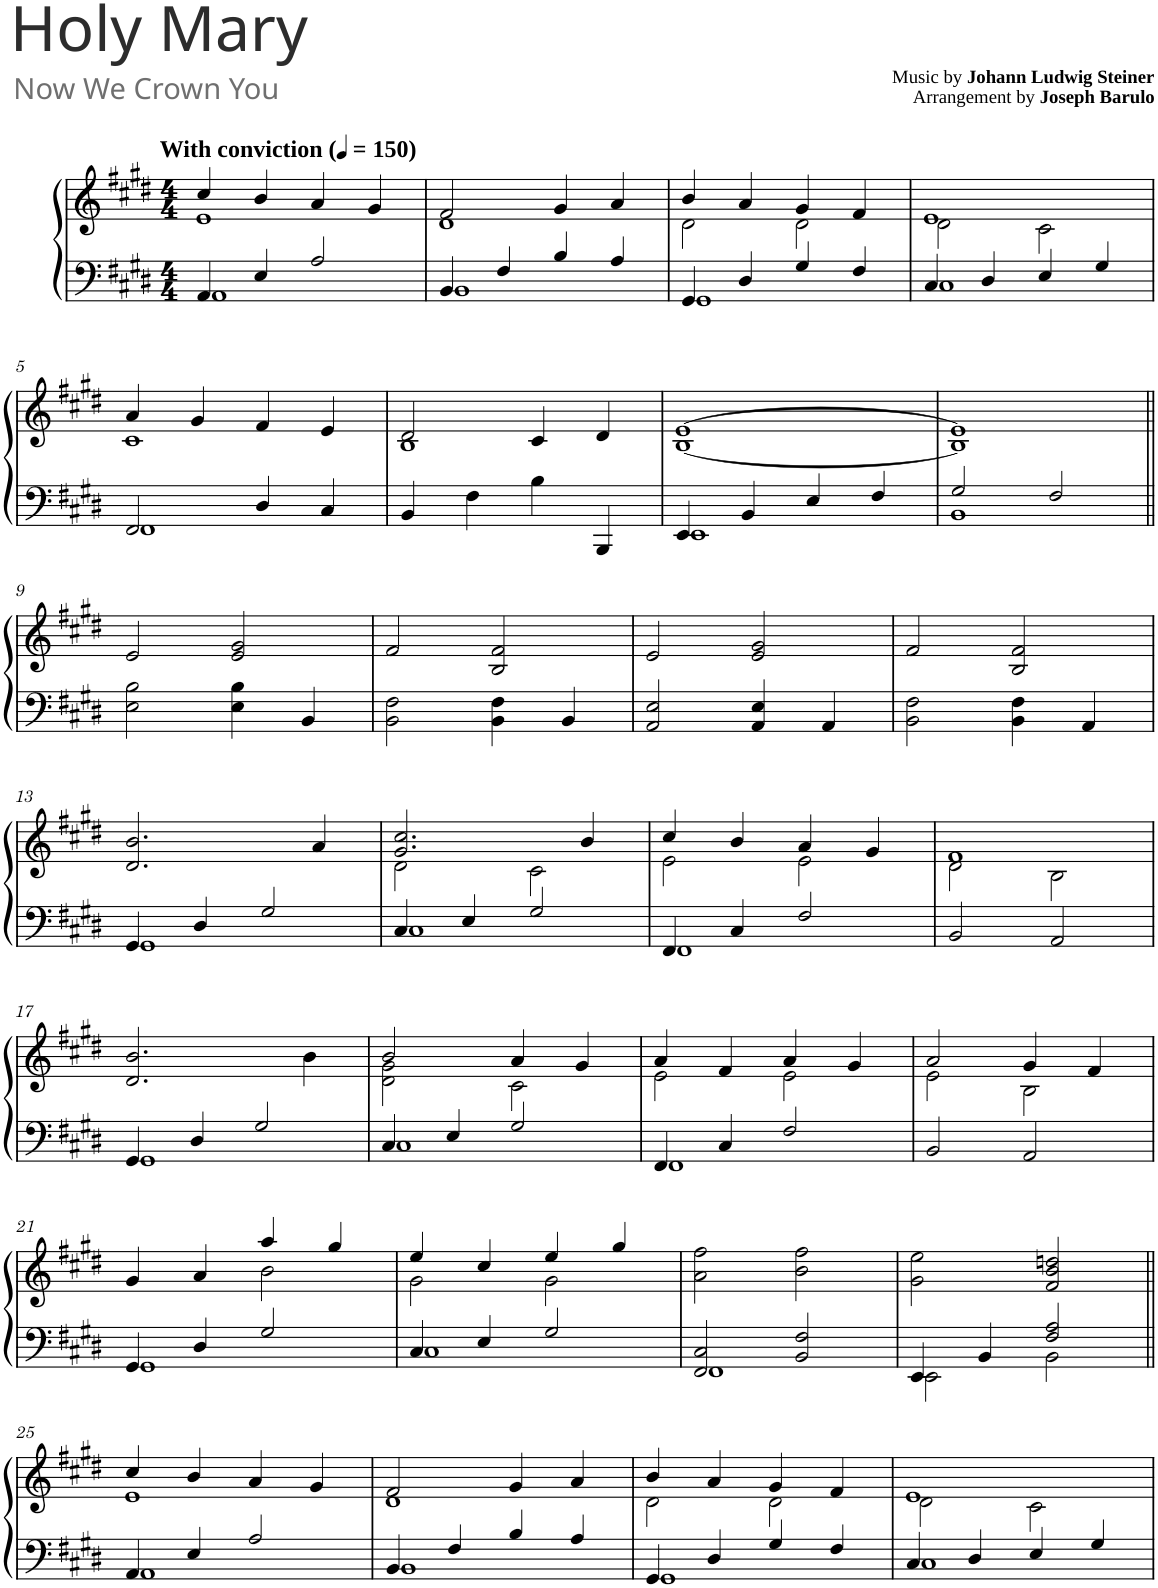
**kern	**kern
*part1	*part1
*staff2	*staff1
*I"Piano	*
*I'Pno.	*
*clefF4	*clefG2
*k[f#c#g#d#]	*k[f#c#g#d#]
*M4/4	*M4/4
*MM150	*MM150
=1	=1
*^	*^
!	!	!LO:TX:a:B:t=With conviction	!
4AA/	1AA	4cc#/	1e
4E/	.	4b/	.
2A/	.	4a/	.
.	.	4g#/	.
=2	=2	=2	=2
4BB/	1BB	2f#/	1d#
4F#/	.	.	.
4B/	.	4g#/	.
4A/	.	4a/	.
=3	=3	=3	=3
4GG#/	1GG#	4b/	2d#\
4D#/	.	4a/	.
4G#/	.	4g#/	2d#\
4F#/	.	4f#/	.
=4	=4	=4	=4
4C#/	1C#	1e	2d#\
4D#/	.	.	.
4E/	.	.	2c#\
4G#/	.	.	.
!!LO:LB:g=z	!!
=5	=5	=5	=5
2FF#/	1FF#	4a/	1c#
.	.	4g#/	.
4D#/	.	4f#/	.
4C#/	.	4e/	.
*v	*v	*	*
=6	=6	=6
4BB/	2d#/	1B
4F#\	.	.
4B\	4c#/	.
4BBB/	4d#/	.
=7	=7	=7
*^	*	*
4EE/	1EE	[1e	[1B
4BB/	.	.	.
4E/	.	.	.
4F#/	.	.	.
=8	=8	=8	=8
2G#/	1BB	1e]	1B]
2F#/	.	.	.
*v	*v	*	*
*	*v	*v
!!LO:LB:g=z
=9||	=9||
2E\ 2B\	2e/
4E\ 4B\	2e/ 2g#/
4BB/	.
=10	=10
2BB\ 2F#\	2f#/
4BB\ 4F#\	2B/ 2f#/
4BB/	.
=11	=11
2AA/ 2E/	2e/
4AA/ 4E/	2e/ 2g#/
4AA/	.
=12	=12
2BB\ 2F#\	2f#/
4BB\ 4F#\	2B/ 2f#/
4AA/	.
!!LO:LB:g=z
=13	=13
*^	*
4GG#/	1GG#	2.d#/ 2.b/
4D#/	.	.
2G#/	.	.
.	.	4a/
=14	=14	=14
*	*	*^
4C#/	1C#	2.g#/ 2.cc#/	2d#\
4E/	.	.	.
2G#/	.	.	2c#\
.	.	4b/	.
=15	=15	=15	=15
4FF#/	1FF#	4cc#/	2e\
4C#/	.	4b/	.
2F#/	.	4a/	2e\
.	.	4g#/	.
*v	*v	*	*
=16	=16	=16
2BB/	1f#	2d#\
2AA/	.	2B\
*	*v	*v
!!LO:LB:g=z
=17	=17
*^	*
4GG#/	1GG#	2.d#/ 2.b/
4D#/	.	.
2G#/	.	.
.	.	4b\
=18	=18	=18
*	*	*^
4C#/	1C#	2b/	2d#\ 2g#\
4E/	.	.	.
2G#/	.	4a/	2c#\
.	.	4g#/	.
=19	=19	=19	=19
4FF#/	1FF#	4a/	2e\
4C#/	.	4f#/	.
2F#/	.	4a/	2e\
.	.	4g#/	.
*v	*v	*	*
=20	=20	=20
2BB/	2a/	2e\
2AA/	4g#/	2B\
.	4f#/	.
!!LO:LB:g=z	!!
=21	=21	=21
*^	*	*
4GG#/	1GG#	4g#/	2ryy
4D#/	.	4a/	.
2G#/	.	4aa/	2b\
.	.	4gg#/	.
=22	=22	=22	=22
4C#/	1C#	4ee/	2g#\
4E/	.	4cc#/	.
2G#/	.	4ee/	2g#\
.	.	4gg#/	.
*	*	*v	*v
=23	=23	=23
2FF#/ 2C#/	1FF#	2a\ 2ff#\
2BB/ 2F#/	.	2b\ 2ff#\
=24	=24	=24
4EE/	2EE\	2g#\ 2ee\
4BB/	.	.
2F#/ 2A/	2BB\	2f#/ 2b/ 2ddn/
!!LO:LB:g=z
=25||	=25||	=25||
*	*	*^
4AA/	1AA	4cc#/	1e
4E/	.	4b/	.
2A/	.	4a/	.
.	.	4g#/	.
=26	=26	=26	=26
4BB/	1BB	2f#/	1d#
4F#/	.	.	.
4B/	.	4g#/	.
4A/	.	4a/	.
=27	=27	=27	=27
4GG#/	1GG#	4b/	2d#\
4D#/	.	4a/	.
4G#/	.	4g#/	2d#\
4F#/	.	4f#/	.
=28	=28	=28	=28
4C#/	1C#	1e	2d#\
4D#/	.	.	.
4E/	.	.	2c#\
4G#/	.	.	.
*v	*v	*	*
*	*v	*v
=	=
*-	*-
